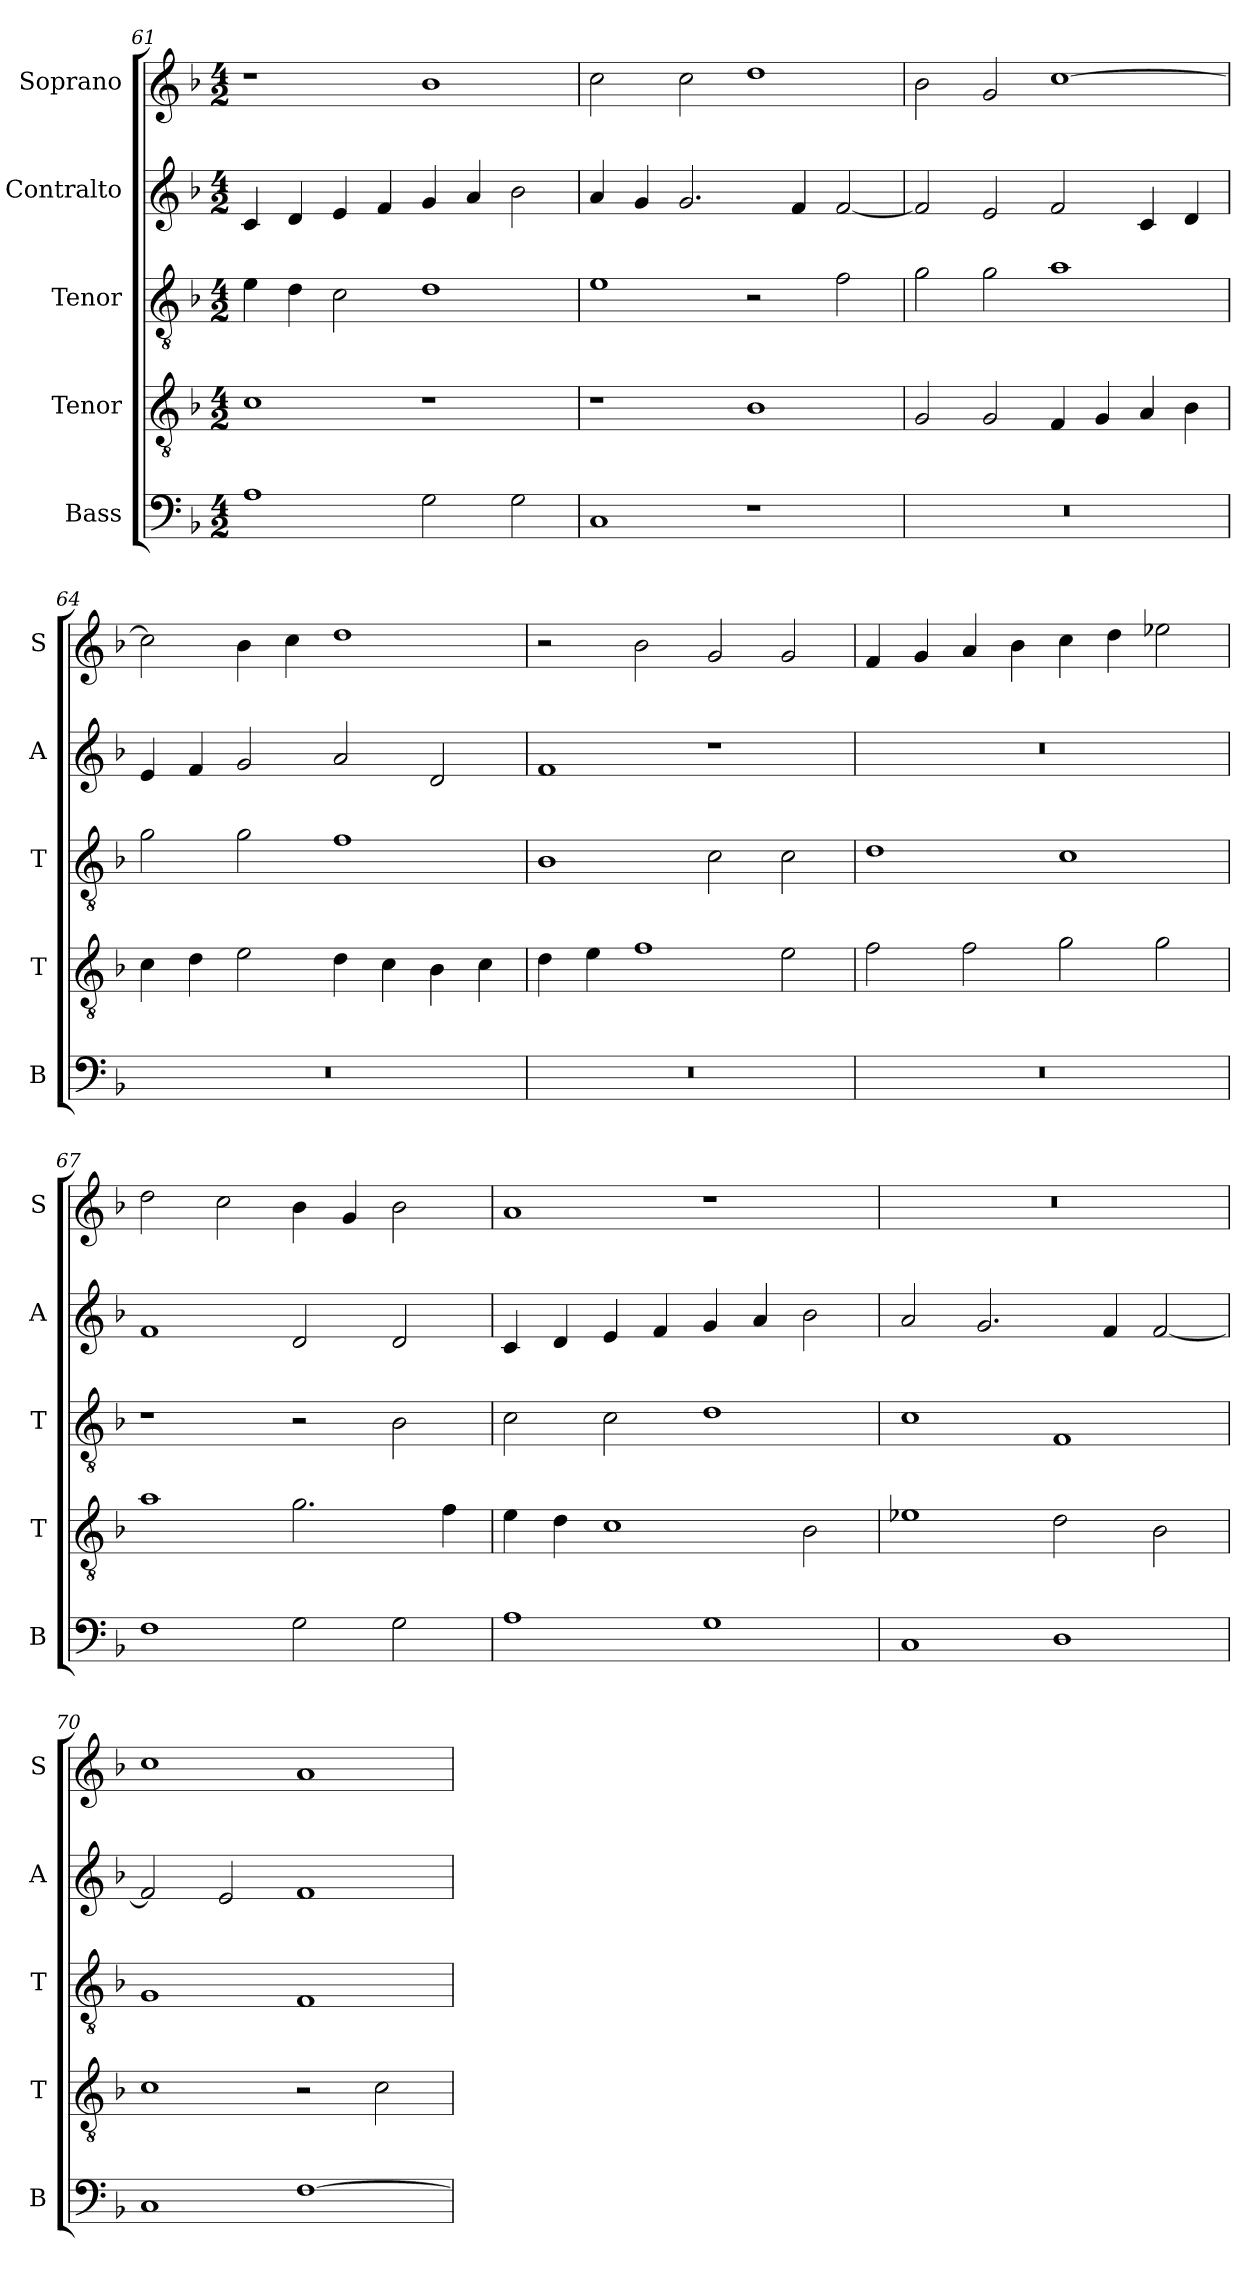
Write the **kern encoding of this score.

**kern	**kern	**kern	**kern	**kern
*part5	*part4	*part3	*part2	*part1
*staff5	*staff4	*staff3	*staff2	*staff1
*I"Bass	*I"Tenor	*I"Tenor	*I"Contralto	*I"Soprano
*I'B	*I'T	*I'T	*I'A	*I'S
*clefF4	*clefGv2	*clefGv2	*clefG2	*clefG2
*k[b-]	*k[b-]	*k[b-]	*k[b-]	*k[b-]
*F:ion	*F:ion	*F:ion	*F:ion	*F:ion
*M4/2	*M4/2	*M4/2	*M4/2	*M4/2
=61	=61	=61	=61	=61
1A	1c	4e	4c	1r
.	.	4d	4d	.
.	.	2c	4e	.
.	.	.	4f	.
2G	1r	1d	4g	1b-
.	.	.	4a	.
2G	.	.	2b-	.
=62	=62	=62	=62	=62
1C	1r	1e	4a	2cc
.	.	.	4g	.
.	.	.	2.g	2cc
1r	1B-	2r	.	1dd
.	.	.	4f	.
.	.	2f	[2f	.
=63	=63	=63	=63	=63
0r	2G	2g	2f]	2b-
.	2G	2g	2e	2g
.	4F	1a	2f	[1cc
.	4G	.	.	.
.	4A	.	4c	.
.	4B-	.	4d	.
=64	=64	=64	=64	=64
0r	4c	2g	4e	2cc]
.	4d	.	4f	.
.	2e	2g	2g	4b-
.	.	.	.	4cc
.	4d	1f	2a	1dd
.	4c	.	.	.
.	4B-	.	2d	.
.	4c	.	.	.
=65	=65	=65	=65	=65
0r	4d	1B-	1f	2r
.	4e	.	.	.
.	1f	.	.	2b-
.	.	2c	1r	2g
.	2e	2c	.	2g
=66	=66	=66	=66	=66
0r	2f	1d	0r	4f
.	.	.	.	4g
.	2f	.	.	4a
.	.	.	.	4b-
.	2g	1c	.	4cc
.	.	.	.	4dd
.	2g	.	.	2ee-X
=67	=67	=67	=67	=67
1F	1a	1r	1f	2dd
.	.	.	.	2cc
2G	2.g	2r	2d	4b-
.	.	.	.	4g
2G	.	2B-	2d	2b-
.	4f	.	.	.
=68	=68	=68	=68	=68
1A	4e	2c	4c	1a
.	4d	.	4d	.
.	1c	2c	4e	.
.	.	.	4f	.
1G	.	1d	4g	1r
.	.	.	4a	.
.	2B-	.	2b-	.
=69	=69	=69	=69	=69
1C	1e-X	1c	2a	0r
.	.	.	2.g	.
1D	2d	1F	.	.
.	.	.	4f	.
.	2B-	.	[2f	.
=70	=70	=70	=70	=70
1C	1c	1G	2f]	1cc
.	.	.	2e	.
[1F	2r	1F	1f	1a
.	2c	.	.	.
=	=	=	=	=
*-	*-	*-	*-	*-
